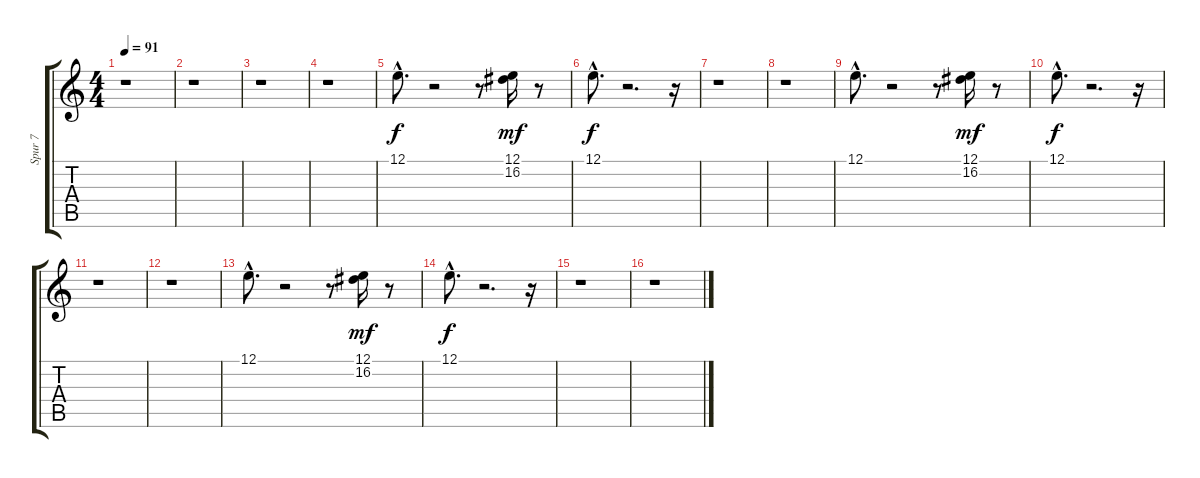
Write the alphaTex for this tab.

\track ("Spur 7" "Spur 7") {instrument lead3calliope}
\staff {score tabs}
\tuning (E4 B3 G3 D3 A2 E2) {hide}
\ts (4 4)
\tempo 91
\clef g2
\ks c
r.1{dy f} |
r.1 |
r.1 |
r.1 |
12.1{hac}.8{d} r.2 r.8 (12.1 16.2).16{dy mf} r.8 |
12.1{hac}.8{d dy f} r.2{d} r.16 |
r.1 |
r.1 |
12.1{hac}.8{d} r.2 r.8 (12.1 16.2).16{dy mf} r.8 |
12.1{hac}.8{d dy f} r.2{d} r.16 |
r.1 |
r.1 |
12.1{hac}.8{d} r.2 r.8 (12.1 16.2).16{dy mf} r.8 |
12.1{hac}.8{d dy f} r.2{d} r.16 |
r.1 |
r.1
